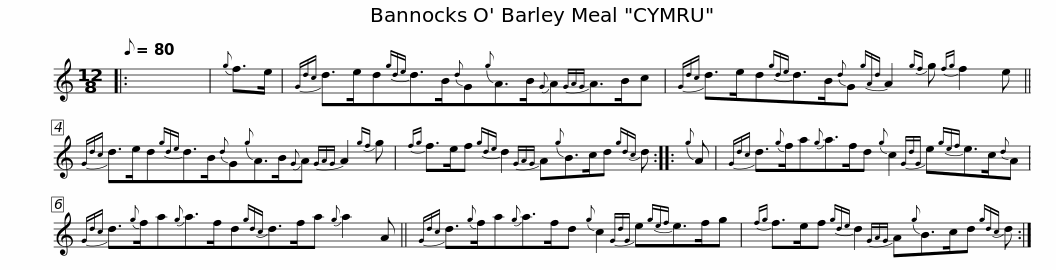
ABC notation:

X:1
L:1/8
Q:1/8=80
M:12/8
I:linebreak $
K:C
V:1 treble
V:1
|: x12 |{g} f>e |{Gdc} d>ed{gde}d>B{d}G{g}A>B{G}A{GAG}A>Bc |${Gdc} d>ed{gde}d>B{d}G{gAd} A2{gf} g{fg} f2 e ||${Gdc} d>ed{gde}d>B{d}G{g}A>B{G}A{GAG} A2{gf} g | %5
{fg} f>ef{gde} d2{GAG} A{g}B>cd{gdc} d ::{g} A |${Gdc} d3/2{g}f/a{g}a>fd{g} c2{GdG} e{gef}e>c{d}A |{Gdc} d3/2{g}f/a{g}a>fd{gdc}d>fa{g} a2 A ||${Gdc} d3/2{g}f/a{g}a>fd{g} c2{GdG} e{gef}e>fg |$ %10
{fg} f>ef{gde} d2{GAG} A{g}B>cd{gdc} d :| %11
